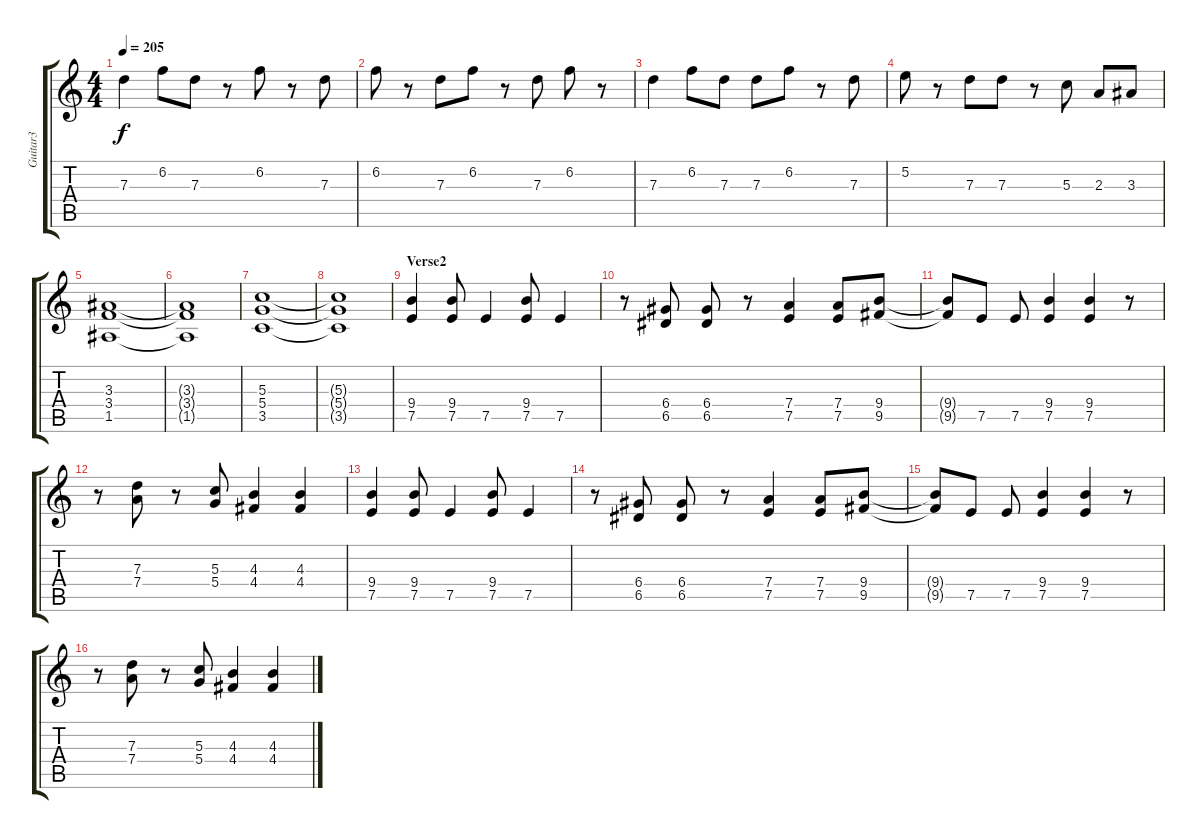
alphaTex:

\track ("Guitar3" "Guitar3") {instrument distortionguitar}
\staff {score tabs}
\tuning (E4 B3 G3 D3 A2 E2) {hide}
\ts (4 4)
\tempo 205
\clef g2
\ks c
7.3.4{dy f} 6.2.8 7.3.8 r.8 6.2.8 r.8 7.3.8 |
6.2.8 r.8 7.3.8 6.2.8 r.8 7.3.8 6.2.8 r.8 |
7.3.4 6.2.8 7.3.8 7.3.8 6.2.8 r.8 7.3.8 |
5.2.8 r.8 7.3.8 7.3.8 r.8 5.3.8 2.3.8 3.3.8 |
(3.3 3.4 1.5).1 |
(3.3{t} 3.4{t} 1.5{t}).1 |
(5.3 5.4 3.5).1 |
(5.3{t} 5.4{t} 3.5{t}).1 |
\section ("" "Verse2")
(9.4 7.5).4 (9.4 7.5).8 7.5.4 (9.4 7.5).8 7.5.4 |
r.8 (6.4 6.5).8 (6.4 6.5).8 r.8 (7.4 7.5).4 (7.4 7.5).8 (9.4 9.5).8 |
(9.4{t} 9.5{t}).8 7.5.8 7.5.8 (9.4 7.5).4 (9.4 7.5).4 r.8 |
r.8 (7.3 7.4).8 r.8 (5.3 5.4).8 (4.3 4.4).4 (4.3 4.4).4 |
(9.4 7.5).4 (9.4 7.5).8 7.5.4 (9.4 7.5).8 7.5.4 |
r.8 (6.4 6.5).8 (6.4 6.5).8 r.8 (7.4 7.5).4 (7.4 7.5).8 (9.4 9.5).8 |
(9.4{t} 9.5{t}).8 7.5.8 7.5.8 (9.4 7.5).4 (9.4 7.5).4 r.8 |
r.8 (7.3 7.4).8 r.8 (5.3 5.4).8 (4.3 4.4).4 (4.3 4.4).4
